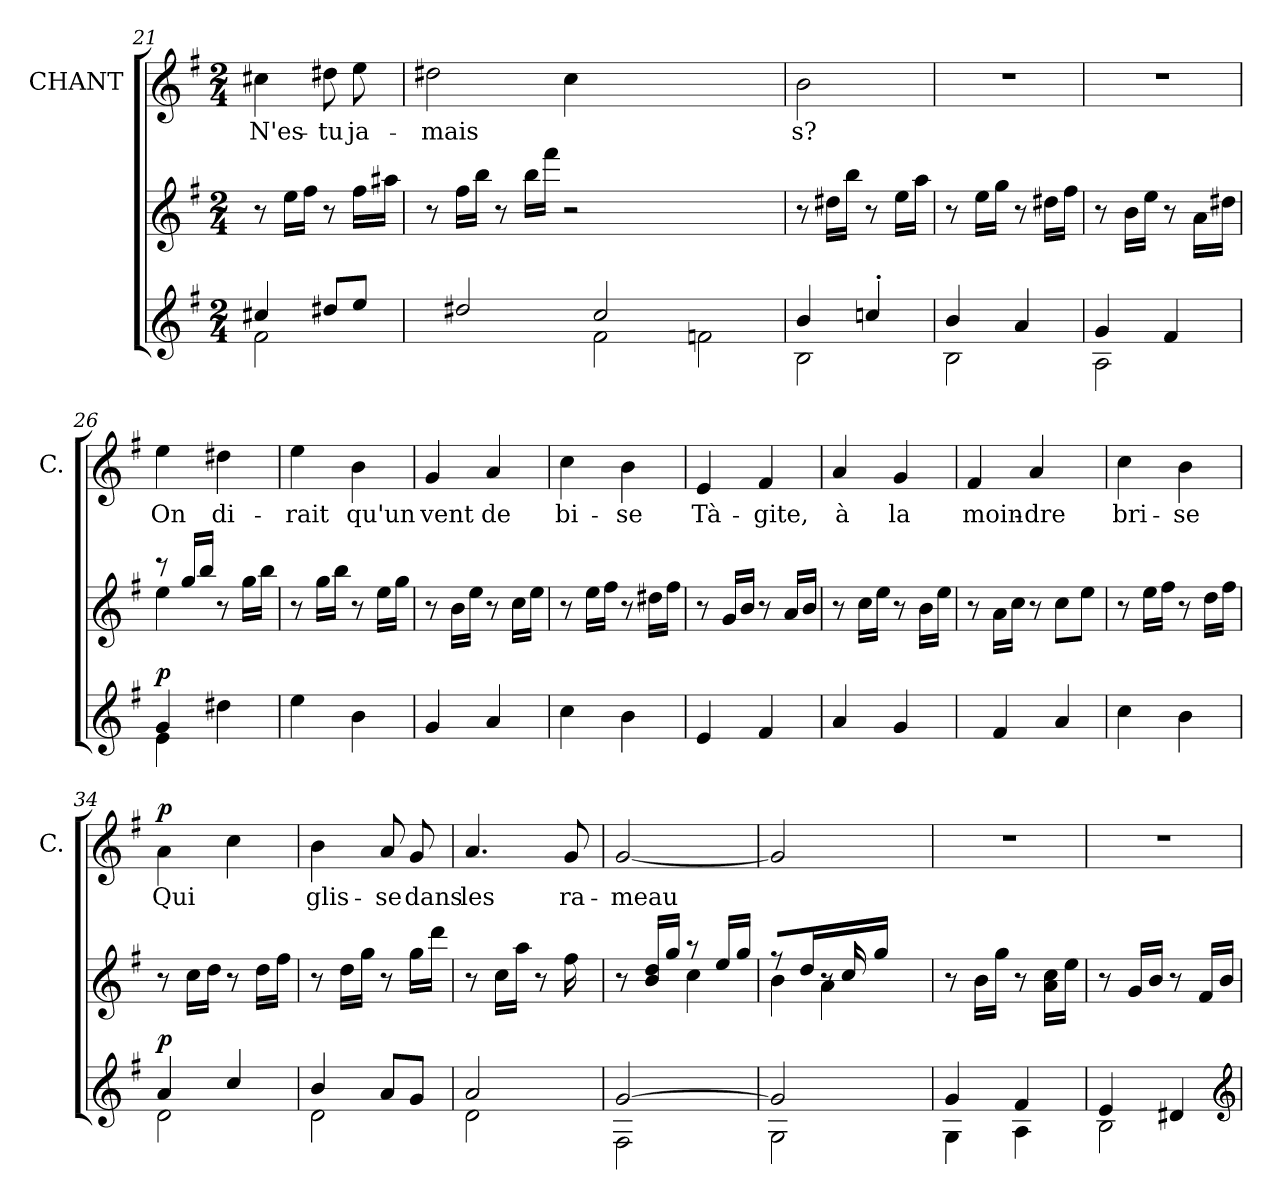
**kern	**dynam	**kern	**kern	**text	**dynam
*part3	*part3	*part2	*part1	*part1	*part1
*staff3	*staff3	*staff2	*staff1	*staff1	*staff1
*	*	*	*I"CHANT	*	*
*	*	*	*I'C.	*	*
*clefG2	*	*clefG2	*clefG2	*	*
*k[f#]	*	*k[f#]	*k[f#]	*	*
*M2/4	*	*M2/4	*M2/4	*	*
=21	=21	=21	=21	=21	=21
*^	*	*	*	*	*
4cc#Xi/	2f#j\	.	8r	4cc#XZ\	N'es-	.
.	.	.	16eeZ\LL	.	.	.
.	.	.	16ff#Z\JJ	.	.	.
8dd#Xi/L	.	.	8r	8dd#XZ\	tu	.
8eei/J	.	.	16ff#Z\LL	8eeZ\	ja-	.
.	.	.	16aa#XZ\JJ	.	.	.
=22	=22	=22	=22	=22	=22	=22
8ryy	2ryy	.	8r	2dd#XZ\	mais	.
2dd#Xi/	.	.	16ff#Z\LL	.	.	.
.	.	.	16bbZ\JJ	.	.	.
.	.	.	8r	.	.	.
.	.	.	16bbZ\LL	.	.	.
.	.	.	16fff#Z\JJ	.	.	.
!	!	!	!	!LO:N:vis=4	!	!
.	8ryy	.	2r	4.ccV\	.	.
2ccj/	2f#j\	.	.	.	.	.
.	.	.	.	2.ryy	.	.
.	.	.	2ryy	.	.	.
2ryy	2fN\	.	.	.	.	.
.	.	.	8ryy	.	.	.
!!LO:PB:g=z
=23	=23	=23	=23	=23	=23	=23
4bi/	2Bj\	.	8r	2bZ\	s?	.
.	.	.	16dd#XZ\LL	.	.	.
.	.	.	16bbZ\JJ	.	.	.
4ccn'<i/	.	.	8r	.	.	.
.	.	.	16eeZ\LL	.	.	.
.	.	.	16aaZ\JJ	.	.	.
=24	=24	=24	=24	=24	=24	=24
4bi/	2Bj\	.	8r	2r	.	.
.	.	.	16eeZ\LL	.	.	.
.	.	.	16ggZ\JJ	.	.	.
4ai/	.	.	8r	.	.	.
.	.	.	16dd#XZ\LL	.	.	.
.	.	.	16ff#Z\JJ	.	.	.
=25	=25	=25	=25	=25	=25	=25
4gi/	2Aj\	.	8r	2r	.	.
.	.	.	16bZ\LL	.	.	.
.	.	.	16eeZ\JJ	.	.	.
4f#i/	.	.	8r	.	.	.
.	.	.	16aZ\LL	.	.	.
.	.	.	16dd#XZ\JJ	.	.	.
=26	=26	=26	=26	=26	=26	=26
*	*	*	*^	*	*	*
!	!	!LO:DY:a	!	!	!	!	!
4gi/	4el\	p	8r	4eej\	4eeZ\	On	.
.	.	.	16ggZ/LL	.	.	.	.
.	.	.	16bbZ/JJ	.	.	.	.
4dd#Xi\	4ryy	.	8r	4ryy	4dd#XZ\	di-	.
.	.	.	16ggZ\LL	.	.	.	.
.	.	.	16bbZ\JJ	.	.	.	.
*v	*v	*	*	*	*	*	*
*	*	*v	*v	*	*	*
=27	=27	=27	=27	=27	=27
4eei\	.	8r	4eeZ\	rait	.
.	.	16ggZ\LL	.	.	.
.	.	16bbZ\JJ	.	.	.
4bi\	.	8r	4bZ\	qu'un	.
.	.	16eeZ\LL	.	.	.
.	.	16ggZ\JJ	.	.	.
=28	=28	=28	=28	=28	=28
4gi/	.	8r	4gZ/	vent	.
.	.	16bZ\LL	.	.	.
.	.	16eeZ\JJ	.	.	.
4ai/	.	8r	4aZ/	de	.
.	.	16ccZ\LL	.	.	.
.	.	16eeZ\JJ	.	.	.
!!LO:LB:g=z
=29	=29	=29	=29	=29	=29
4cci\	.	8r	4ccZ\	bi-	.
.	.	16eeZ\LL	.	.	.
.	.	16ff#Z\JJ	.	.	.
4bi\	.	8r	4bZ\	se	.
.	.	16dd#XZ\LL	.	.	.
.	.	16ff#Z\JJ	.	.	.
=30	=30	=30	=30	=30	=30
4ei/	.	8r	4eZ/	Tà-	.
.	.	16gZ/LL	.	.	.
.	.	16bZ/JJ	.	.	.
4f#i/	.	8r	4f#Z/	gite,	.
.	.	16aZ/LL	.	.	.
.	.	16bZ/JJ	.	.	.
=31	=31	=31	=31	=31	=31
4ai/	.	8r	4aZ/	à	.
.	.	16ccZ\LL	.	.	.
.	.	16eeZ\JJ	.	.	.
4gi/	.	8r	4gZ/	la	.
.	.	16bZ\LL	.	.	.
.	.	16eeZ\JJ	.	.	.
=32	=32	=32	=32	=32	=32
8ryy	.	8r	4f#Z/	moin-	.
4f#i/	.	16aZ\LL	.	.	.
.	.	16ccZ\JJ	.	.	.
.	.	8r	4aZ/	dre	.
4ai/	.	8ccZ\L	.	.	.
.	.	8eeV\J	8ryy	.	.
=33	=33	=33	=33	=33	=33
4cci\	.	8r	4ccZ\	bri-	.
.	.	16eeZ\LL	.	.	.
.	.	16ff#Z\JJ	.	.	.
4bi\	.	8r	4bZ\	se	.
.	.	16ddZ\LL	.	.	.
.	.	16ff#Z\JJ	.	.	.
=34	=34	=34	=34	=34	=34
*^	*	*	*	*	*
!	!	!LO:DY:a	!	!	!	!LO:DY:a
4ai/	2dj\	p	8r	4aZ\	Qui	p
.	.	.	16ccZ\LL	.	.	.
.	.	.	16ddZ\JJ	.	.	.
4cci/	.	.	8r	4ccZ\	.	.
.	.	.	16ddZ\LL	.	.	.
.	.	.	16ff#Z\JJ	.	.	.
!!LO:LB:g=z
=35	=35	=35	=35	=35	=35	=35
4bi/	2dj\	.	8r	4bZ\	glis-	.
.	.	.	16ddZ\LL	.	.	.
.	.	.	16ggZ\JJ	.	.	.
8ai/L	.	.	8r	8aZ/	se	.
8gi/J	.	.	16ggZ\LL	8gZ/	dans	.
.	.	.	16dddZ\JJ	.	.	.
=36	=36	=36	=36	=36	=36	=36
2ai/	2dj\	.	8r	4.aZ/	les	.
.	.	.	16ccZ\LL	.	.	.
.	.	.	16aaZ\JJ	.	.	.
.	.	.	8r	.	.	.
.	.	.	16ff#Z\	8gZ/	ra-	.
.	.	.	16ryy	.	.	.
=37	=37	=37	=37	=37	=37	=37
*	*	*	*^	*	*	*
[2gi/	2F#j\	.	8r	8ryy	[2gZ/	meau	.
.	.	.	16bZ/ 16ddZ/LL	16ryy	.	.	.
.	.	.	16ggZ/JJ	16ryy	.	.	.
.	.	.	8r	4ccl\	.	.	.
.	.	.	16eeZ/LL	.	.	.	.
.	.	.	16ggZ/JJ	.	.	.	.
=38	=38	=38	=38	=38	=38	=38	=38
*	*	*	*	*^	*	*	*
2gi/]	2Gl\	.	8r	4bj\	8ryy	2gZ/]	.	.
.	.	.	16ddZ/JJ	.	16ryy	.	.	.
.	.	.	8r	.	4a!\	.	.	.
.	.	.	.	16ccj/	.	.	.	.
.	.	.	16ggZ/JJ	8.ryy	.	.	.	.
.	.	.	8ryy	.	.	.	.	.
.	.	.	.	.	16ryy	.	.	.
*	*	*	*v	*v	*v	*	*	*
=39	=39	=39	=39	=39	=39	=39
4gi/	4Gj\	.	8r	2r	.	.
.	.	.	16bZ\LL	.	.	.
.	.	.	16ggZ\JJ	.	.	.
4f#i/	4Aj\	.	8r	.	.	.
.	.	.	16ccZ\ 16aZ\LL	.	.	.
.	.	.	16eeZ\JJ	.	.	.
=40	=40	=40	=40	=40	=40	=40
4ei/	2Bj\	.	8r	2r	.	.
.	.	.	16gZ/LL	.	.	.
.	.	.	16bZ/JJ	.	.	.
4d#Xi/	.	.	8r	.	.	.
.	.	.	16f#Z/LL	.	.	.
.	.	.	16bZ/JJ	.	.	.
*v	*v	*	*	*	*	*
*clefG2	*	*	*	*	*
=	=	=	=	=	=
*-	*-	*-	*-	*-	*-
